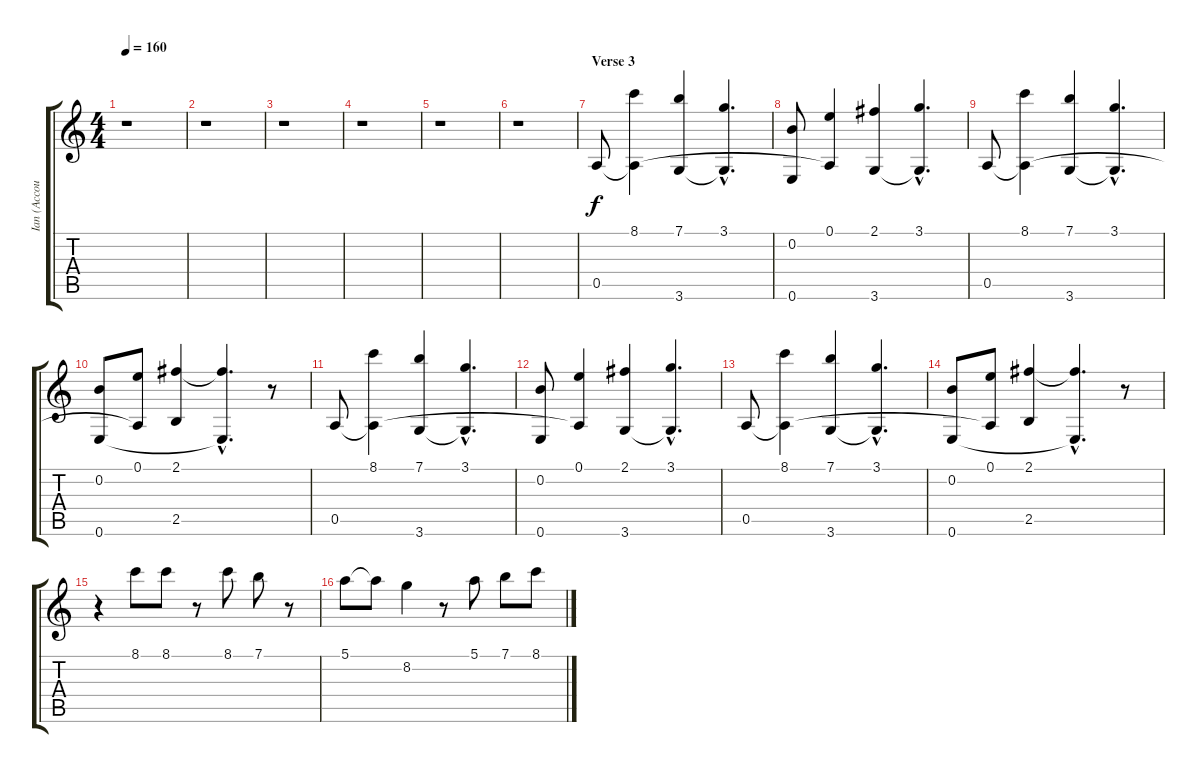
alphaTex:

\track ("Ian (Accoustic + melody)" "Ian (Accou") {instrument acousticguitarsteel}
\staff {score tabs}
\tuning (E4 B3 G3 D3 A2 E2) {hide}
\ts (4 4)
\tempo 160
\clef g2
\ks c
r.1{dy f} |
r.1 |
r.1 |
r.1 |
r.1 |
r.1 |
\section ("" "Verse 3")
0.5.8 (8.1 0.5{t}).4 (7.1 3.6).4 (3.1{hac} 3.6{hac t}).4{d} |
(0.2 0.6).8 (0.1 0.5{t}).4 (2.1 3.6).4 (3.1{hac} 3.6{hac t}).4{d} |
0.5.8 (8.1 0.5{t}).4 (7.1 3.6).4 (3.1{hac} 3.6{hac t}).4{d} |
(0.2 0.6).8 (0.1 0.5{t}).8 (2.1 2.5).4 (2.1{hac t} 0.6{hac t}).4{d} r.8 |
0.5.8 (8.1 0.5{t}).4 (7.1 3.6).4 (3.1{hac} 3.6{hac t}).4{d} |
(0.2 0.6).8 (0.1 0.5{t}).4 (2.1 3.6).4 (3.1{hac} 3.6{hac t}).4{d} |
0.5.8 (8.1 0.5{t}).4 (7.1 3.6).4 (3.1{hac} 3.6{hac t}).4{d} |
(0.2 0.6).8 (0.1 0.5{t}).8 (2.1 2.5).4 (2.1{hac t} 0.6{hac t}).4{d} r.8 |
r.4 8.1.8 8.1.8 r.8 8.1.8 7.1.8 r.8 |
5.1.8 5.1{t}.8 8.2.4 r.8 5.1.8 7.1.8 8.1.8
